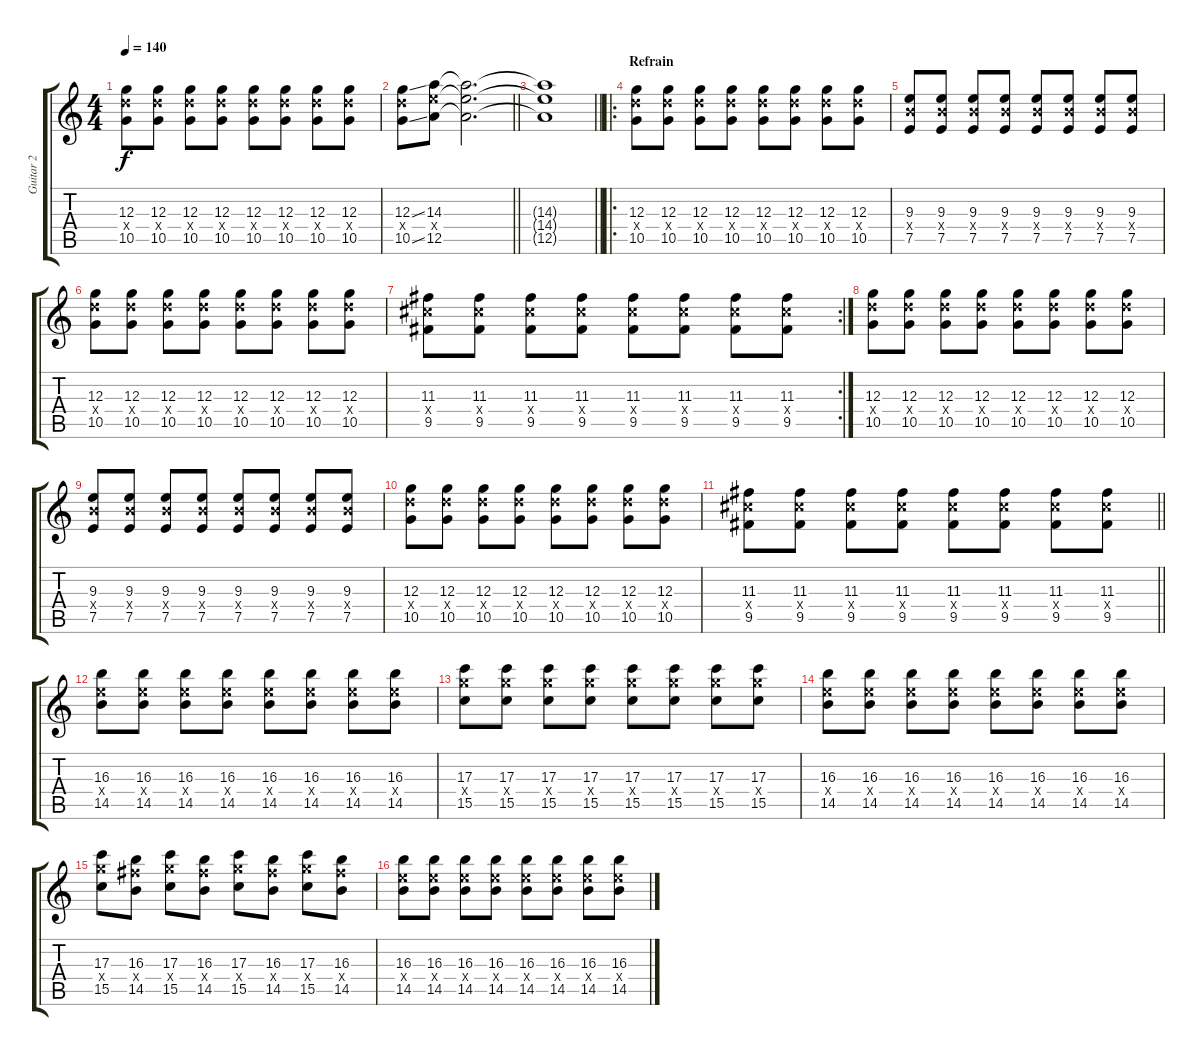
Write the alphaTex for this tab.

\track ("Guitar 2" "Guitar 2") {instrument overdrivenguitar}
\staff {score tabs}
\tuning (E4 B3 G3 D3 A2 E2) {hide}
\ts (4 4)
\tempo 140
\clef g2
\ks c
(12.3 12.4{x} 10.5).8{dy f} (12.3 12.4{x} 10.5).8 (12.3 12.4{x} 10.5).8 (12.3 12.4{x} 10.5).8 (12.3 12.4{x} 10.5).8 (12.3 12.4{x} 10.5).8 (12.3 12.4{x} 10.5).8 (12.3 12.4{x} 10.5).8 |
\barLineRight lightlight
(12.3{ss} 12.4{x} 10.5{ss}).8 (14.3 14.4{x} 12.5).8 (14.3{t} 14.4{t} 12.5{t}).2{d} |
\barLineRight lightlight
(14.3{t} 14.4{t} 12.5{t}).1 |
\ro
\section ("" "Refrain")
(12.3 12.4{x} 10.5).8 (12.3 12.4{x} 10.5).8 (12.3 12.4{x} 10.5).8 (12.3 12.4{x} 10.5).8 (12.3 12.4{x} 10.5).8 (12.3 12.4{x} 10.5).8 (12.3 12.4{x} 10.5).8 (12.3 12.4{x} 10.5).8 |
(9.3 9.4{x} 7.5).8 (9.3 9.4{x} 7.5).8 (9.3 9.4{x} 7.5).8 (9.3 9.4{x} 7.5).8 (9.3 9.4{x} 7.5).8 (9.3 9.4{x} 7.5).8 (9.3 9.4{x} 7.5).8 (9.3 9.4{x} 7.5).8 |
(12.3 12.4{x} 10.5).8 (12.3 12.4{x} 10.5).8 (12.3 12.4{x} 10.5).8 (12.3 12.4{x} 10.5).8 (12.3 12.4{x} 10.5).8 (12.3 12.4{x} 10.5).8 (12.3 12.4{x} 10.5).8 (12.3 12.4{x} 10.5).8 |
\rc 2
(11.3 11.4{x} 9.5).8 (11.3 11.4{x} 9.5).8 (11.3 11.4{x} 9.5).8 (11.3 11.4{x} 9.5).8 (11.3 11.4{x} 9.5).8 (11.3 11.4{x} 9.5).8 (11.3 11.4{x} 9.5).8 (11.3 11.4{x} 9.5).8 |
(12.3 12.4{x} 10.5).8 (12.3 12.4{x} 10.5).8 (12.3 12.4{x} 10.5).8 (12.3 12.4{x} 10.5).8 (12.3 12.4{x} 10.5).8 (12.3 12.4{x} 10.5).8 (12.3 12.4{x} 10.5).8 (12.3 12.4{x} 10.5).8 |
(9.3 9.4{x} 7.5).8 (9.3 9.4{x} 7.5).8 (9.3 9.4{x} 7.5).8 (9.3 9.4{x} 7.5).8 (9.3 9.4{x} 7.5).8 (9.3 9.4{x} 7.5).8 (9.3 9.4{x} 7.5).8 (9.3 9.4{x} 7.5).8 |
(12.3 12.4{x} 10.5).8 (12.3 12.4{x} 10.5).8 (12.3 12.4{x} 10.5).8 (12.3 12.4{x} 10.5).8 (12.3 12.4{x} 10.5).8 (12.3 12.4{x} 10.5).8 (12.3 12.4{x} 10.5).8 (12.3 12.4{x} 10.5).8 |
\barLineRight lightlight
(11.3 11.4{x} 9.5).8 (11.3 11.4{x} 9.5).8 (11.3 11.4{x} 9.5).8 (11.3 11.4{x} 9.5).8 (11.3 11.4{x} 9.5).8 (11.3 11.4{x} 9.5).8 (11.3 11.4{x} 9.5).8 (11.3 11.4{x} 9.5).8 |
(16.3 14.4{x} 14.5).8 (16.3 14.4{x} 14.5).8 (16.3 14.4{x} 14.5).8 (16.3 14.4{x} 14.5).8 (16.3 14.4{x} 14.5).8 (16.3 14.4{x} 14.5).8 (16.3 14.4{x} 14.5).8 (16.3 14.4{x} 14.5).8 |
(17.3 17.4{x} 15.5).8 (17.3 17.4{x} 15.5).8 (17.3 17.4{x} 15.5).8 (17.3 17.4{x} 15.5).8 (17.3 17.4{x} 15.5).8 (17.3 17.4{x} 15.5).8 (17.3 17.4{x} 15.5).8 (17.3 17.4{x} 15.5).8 |
(16.3 14.4{x} 14.5).8 (16.3 14.4{x} 14.5).8 (16.3 14.4{x} 14.5).8 (16.3 14.4{x} 14.5).8 (16.3 14.4{x} 14.5).8 (16.3 14.4{x} 14.5).8 (16.3 14.4{x} 14.5).8 (16.3 14.4{x} 14.5).8 |
(17.3 17.4{x} 15.5).8 (16.3 16.4{x} 14.5).8 (17.3 17.4{x} 15.5).8 (16.3 16.4{x} 14.5).8 (17.3 17.4{x} 15.5).8 (16.3 16.4{x} 14.5).8 (17.3 17.4{x} 15.5).8 (16.3 16.4{x} 14.5).8 |
(16.3 14.4{x} 14.5).8 (16.3 14.4{x} 14.5).8 (16.3 14.4{x} 14.5).8 (16.3 14.4{x} 14.5).8 (16.3 14.4{x} 14.5).8 (16.3 14.4{x} 14.5).8 (16.3 14.4{x} 14.5).8 (16.3 14.4{x} 14.5).8
